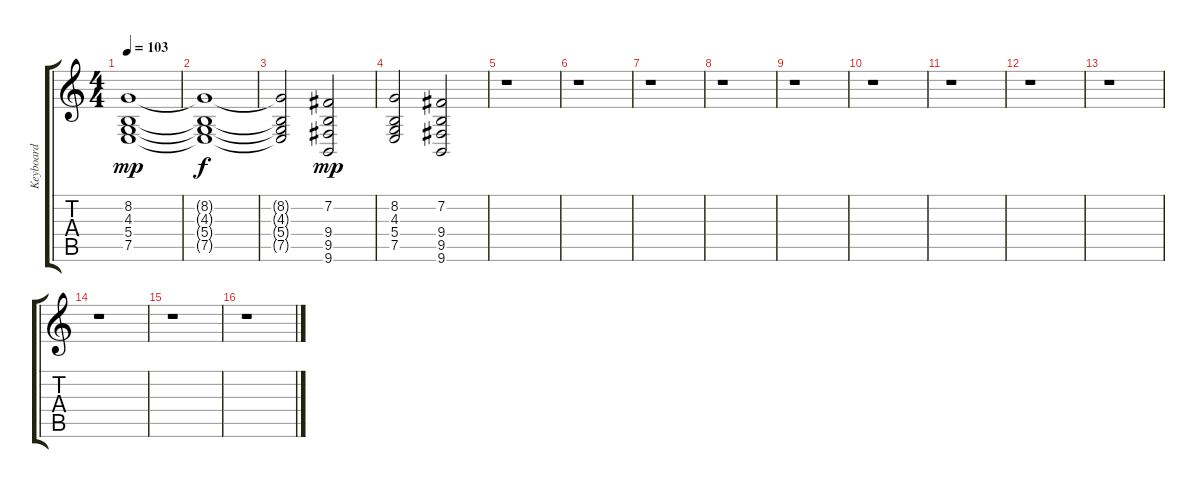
\track ("Keyboard" "Keyboard") {instrument choiraahs}
\staff {score tabs}
\tuning (E4 B3 G3 D3 A2 D2) {hide}
\ts (4 4)
\tempo 103
\clef g2
\ks c
(8.2 4.3 5.4 7.5).1{dy mp} |
(8.2{t} 4.3{t} 5.4{t} 7.5{t}).1{dy f} |
(8.2{t} 4.3{t} 5.4{t} 7.5{t}).2 (7.2 9.4 9.5 9.6).2{dy mp} |
(8.2 4.3 5.4 7.5).2 (7.2 9.4 9.5 9.6).2 |
r.1 |
r.1 |
r.1 |
r.1 |
r.1 |
r.1 |
r.1 |
r.1 |
r.1 |
r.1 |
r.1 |
r.1
